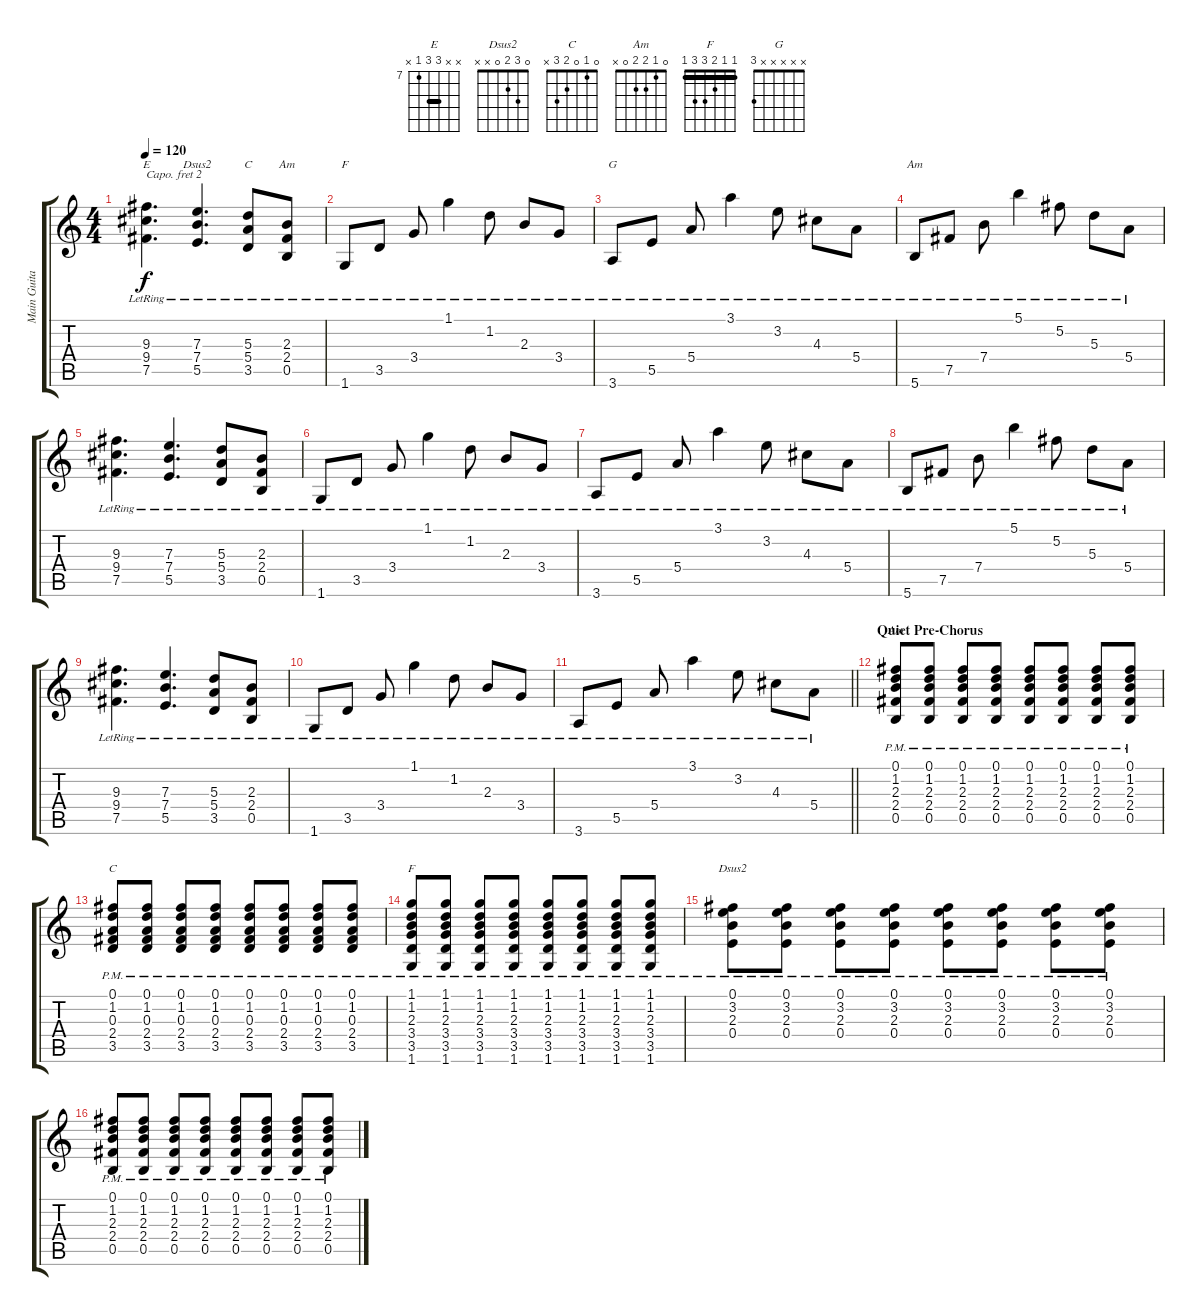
\track ("Main Guitar (C)" "Main Guita") {instrument acousticguitarnylon}
\staff {score tabs}
\capo 2
\tuning (E4 B3 G3 D3 A2 E2) {hide}
\chord ("E" x x 9 9 7 x) {firstfret 7 barre 9}
\chord ("Dsus2" x x 7 7 5 x) {firstfret 5 barre 7}
\chord ("C" x x 5 5 3 x) {barre 5}
\chord ("Am" x x 2 2 0 x) {barre 2}
\chord ("F" x x x x x 1)
\chord ("G" x x x x x 3)
\chord ("Am" x x x x x 5)
\chord ("Am" 0 1 2 2 0 x)
\chord ("C" 0 1 0 2 3 x)
\chord ("F" 1 1 2 3 3 1) {barre 1}
\chord ("Dsus2" 0 3 2 0 x x)
\ts (4 4)
\tempo 120
\clef g2
\ks c
(9.3{lr} 9.4{lr} 7.5{lr}).4{d ch "E" dy f} (7.3{lr} 7.4{lr} 5.5{lr}).4{d ch "Dsus2"} (5.3{lr} 5.4{lr} 3.5{lr}).8{ch "C"} (2.3{lr} 2.4{lr} 0.5).8{ch "Am"} |
1.6{lr}.8{ch "F"} 3.5{lr}.8 3.4{lr}.8 1.1{lr}.4 1.2{lr}.8 2.3{lr}.8 3.4{lr}.8 |
3.6{lr}.8{ch "G"} 5.5{lr}.8 5.4{lr}.8 3.1{lr}.4 3.2{lr}.8 4.3{lr}.8 5.4{lr}.8 |
5.6{lr}.8{ch "Am"} 7.5{lr}.8 7.4{lr}.8 5.1{lr}.4 5.2{lr}.8 5.3{lr}.8 5.4{lr}.8 |
(9.3{lr} 9.4{lr} 7.5{lr}).4{d} (7.3{lr} 7.4{lr} 5.5{lr}).4{d} (5.3{lr} 5.4{lr} 3.5{lr}).8 (2.3{lr} 2.4{lr} 0.5{lr}).8 |
1.6{lr}.8 3.5{lr}.8 3.4{lr}.8 1.1{lr}.4 1.2{lr}.8 2.3{lr}.8 3.4{lr}.8 |
3.6{lr}.8 5.5{lr}.8 5.4{lr}.8 3.1{lr}.4 3.2{lr}.8 4.3{lr}.8 5.4{lr}.8 |
5.6{lr}.8 7.5{lr}.8 7.4{lr}.8 5.1{lr}.4 5.2{lr}.8 5.3{lr}.8 5.4{lr}.8 |
(9.3{lr} 9.4{lr} 7.5{lr}).4{d} (7.3{lr} 7.4{lr} 5.5{lr}).4{d} (5.3{lr} 5.4{lr} 3.5{lr}).8 (2.3{lr} 2.4{lr} 0.5{lr}).8 |
1.6{lr}.8 3.5{lr}.8 3.4{lr}.8 1.1{lr}.4 1.2{lr}.8 2.3{lr}.8 3.4{lr}.8 |
\barLineRight lightlight
3.6{lr}.8 5.5{lr}.8 5.4{lr}.8 3.1{lr}.4 3.2{lr}.8 4.3{lr}.8 5.4{lr}.8 |
\section ("" "Quiet Pre-Chorus")
(0.1{pm} 1.2{pm} 2.3{pm} 2.4{pm} 0.5{pm}).8{ch "Am"} (0.1{pm} 1.2{pm} 2.3{pm} 2.4{pm} 0.5{pm}).8 (0.1{pm} 1.2{pm} 2.3{pm} 2.4{pm} 0.5{pm}).8 (0.1{pm} 1.2{pm} 2.3{pm} 2.4{pm} 0.5{pm}).8 (0.1{pm} 1.2{pm} 2.3{pm} 2.4{pm} 0.5{pm}).8 (0.1{pm} 1.2{pm} 2.3{pm} 2.4{pm} 0.5{pm}).8 (0.1{pm} 1.2{pm} 2.3{pm} 2.4{pm} 0.5{pm}).8 (0.1{pm} 1.2{pm} 2.3{pm} 2.4{pm} 0.5{pm}).8 |
(0.1{pm} 1.2{pm} 0.3{pm} 2.4{pm} 3.5{pm}).8{ch "C"} (0.1{pm} 1.2{pm} 0.3{pm} 2.4{pm} 3.5{pm}).8 (0.1{pm} 1.2{pm} 0.3{pm} 2.4{pm} 3.5{pm}).8 (0.1{pm} 1.2{pm} 0.3{pm} 2.4{pm} 3.5{pm}).8 (0.1{pm} 1.2{pm} 0.3{pm} 2.4{pm} 3.5{pm}).8 (0.1{pm} 1.2{pm} 0.3{pm} 2.4{pm} 3.5{pm}).8 (0.1{pm} 1.2{pm} 0.3{pm} 2.4{pm} 3.5{pm}).8 (0.1{pm} 1.2{pm} 0.3{pm} 2.4{pm} 3.5{pm}).8 |
(1.1{pm} 1.2{pm} 2.3{pm} 3.4{pm} 3.5{pm} 1.6{pm}).8{ch "F"} (1.1{pm} 1.2{pm} 2.3{pm} 3.4{pm} 3.5{pm} 1.6{pm}).8 (1.1{pm} 1.2{pm} 2.3{pm} 3.4{pm} 3.5{pm} 1.6{pm}).8 (1.1{pm} 1.2{pm} 2.3{pm} 3.4{pm} 3.5{pm} 1.6{pm}).8 (1.1{pm} 1.2{pm} 2.3{pm} 3.4{pm} 3.5{pm} 1.6{pm}).8 (1.1{pm} 1.2{pm} 2.3{pm} 3.4{pm} 3.5{pm} 1.6{pm}).8 (1.1{pm} 1.2{pm} 2.3{pm} 3.4{pm} 3.5{pm} 1.6{pm}).8 (1.1{pm} 1.2{pm} 2.3{pm} 3.4{pm} 3.5{pm} 1.6{pm}).8 |
(0.1{pm} 3.2{pm} 2.3{pm} 0.4{pm}).8{ch "Dsus2"} (0.1{pm} 3.2{pm} 2.3{pm} 0.4{pm}).8 (0.1{pm} 3.2{pm} 2.3{pm} 0.4{pm}).8 (0.1{pm} 3.2{pm} 2.3{pm} 0.4{pm}).8 (0.1{pm} 3.2{pm} 2.3{pm} 0.4{pm}).8 (0.1{pm} 3.2{pm} 2.3{pm} 0.4{pm}).8 (0.1{pm} 3.2{pm} 2.3{pm} 0.4{pm}).8 (0.1{pm} 3.2{pm} 2.3{pm} 0.4{pm}).8 |
(0.1{pm} 1.2{pm} 2.3{pm} 2.4{pm} 0.5{pm}).8 (0.1{pm} 1.2{pm} 2.3{pm} 2.4{pm} 0.5).8 (0.1{pm} 1.2{pm} 2.3{pm} 2.4{pm} 0.5{pm}).8 (0.1{pm} 1.2{pm} 2.3{pm} 2.4{pm} 0.5{pm}).8 (0.1{pm} 1.2{pm} 2.3{pm} 2.4{pm} 0.5{pm}).8 (0.1{pm} 1.2{pm} 2.3{pm} 2.4{pm} 0.5{pm}).8 (0.1{pm} 1.2{pm} 2.3{pm} 2.4{pm} 0.5{pm}).8 (0.1{pm} 1.2{pm} 2.3{pm} 2.4{pm} 0.5{pm}).8
